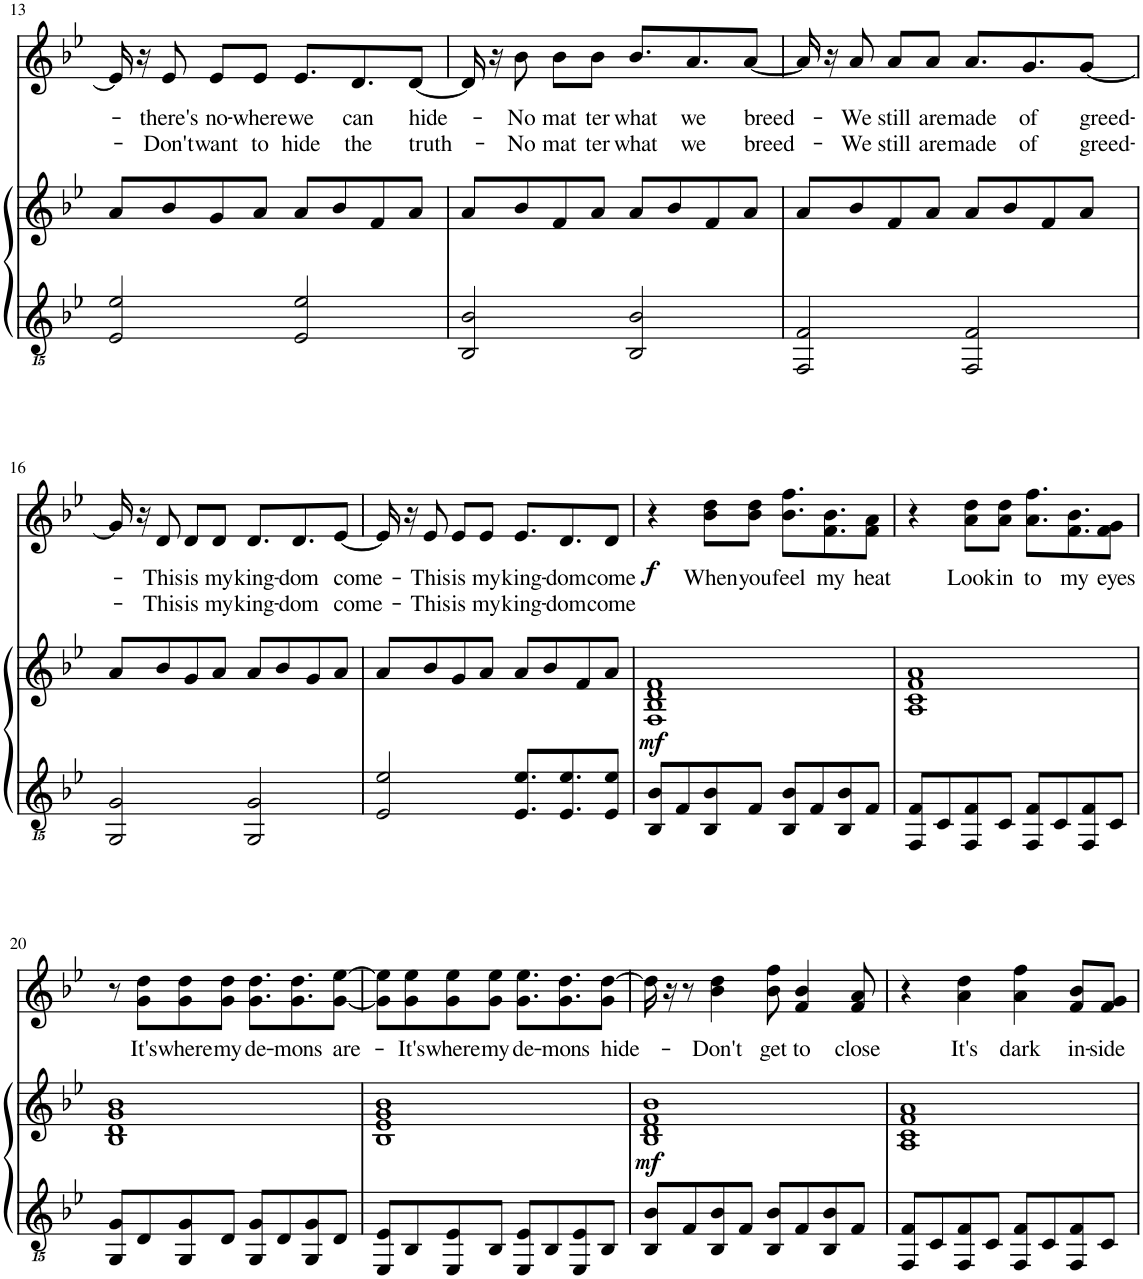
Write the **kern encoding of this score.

**kern	**kern	**dynam	**kern	**text	**text	**dynam
*part2	*part2	*part2	*part1	*part1	*part1	*part1
*staff3	*staff2	*staff2/3	*staff1	*staff1	*staff1	*staff1
*I"Piano	*	*	*I"Chant	*	*	*
*I'Pno	*	*	*	*	*	*
!!LO:PB:g=z
*clefGvv2	*clefG2	*	*clefG2	*	*	*
*k[b-e-]	*k[b-e-]	*	*k[b-e-]	*	*	*
*M4/4	*M4/4	*	*M4/4	*	*	*
=13	=13	=13	=13	=13	=13	=13
2EE-/ 2E-/	8a/L	.	16e-/]	.	.	.
.	.	.	16r	.	.	.
!	!	!	!	!LO:LY:b	!LO:LY:b	!
.	8b-/	.	8e-/	-there's	-Don't	.
!	!	!	!	!LO:LY:b	!LO:LY:b	!
.	8g/	.	8e-/L	no-	want	.
!	!	!	!	!LO:LY:b	!LO:LY:b	!
.	8a/J	.	8e-/J	-where	to	.
!	!	!	!	!LO:LY:b	!LO:LY:b	!
2EE-/ 2E-/	8a/L	.	8.e-/L	we	hide	.
.	8b-/	.	.	.	.	.
!	!	!	!	!LO:LY:b	!LO:LY:b	!
.	.	.	8.d/	can	the	.
.	8f/	.	.	.	.	.
!	!	!	!	!LO:LY:b	!LO:LY:b	!
.	8a/J	.	[8d/J	hide-	truth-	.
=14	=14	=14	=14	=14	=14	=14
2BBB-/ 2BB-/	8a/L	.	16d/]	.	.	.
.	.	.	16r	.	.	.
!	!	!	!	!LO:LY:b	!LO:LY:b	!
.	8b-/	.	8b-\	-No	-No	.
!	!	!	!	!LO:LY:b	!LO:LY:b	!
.	8f/	.	8b-\L	mat	mat	.
!	!	!	!	!LO:LY:b	!LO:LY:b	!
.	8a/J	.	8b-\J	ter	ter	.
!	!	!	!	!LO:LY:b	!LO:LY:b	!
2BBB-/ 2BB-/	8a/L	.	8.b-/L	what	what	.
.	8b-/	.	.	.	.	.
!	!	!	!	!LO:LY:b	!LO:LY:b	!
.	.	.	8.a/	we	we	.
.	8f/	.	.	.	.	.
!	!	!	!	!LO:LY:b	!LO:LY:b	!
.	8a/J	.	[8a/J	breed-	breed-	.
=15	=15	=15	=15	=15	=15	=15
2FFF/ 2FF/	8a/L	.	16a/]	.	.	.
.	.	.	16r	.	.	.
!	!	!	!	!LO:LY:b	!LO:LY:b	!
.	8b-/	.	8a/	-We	-We	.
!	!	!	!	!LO:LY:b	!LO:LY:b	!
.	8f/	.	8a/L	still	still	.
!	!	!	!	!LO:LY:b	!LO:LY:b	!
.	8a/J	.	8a/J	are	are	.
!	!	!	!	!LO:LY:b	!LO:LY:b	!
2FFF/ 2FF/	8a/L	.	8.a/L	made	made	.
.	8b-/	.	.	.	.	.
!	!	!	!	!LO:LY:b	!LO:LY:b	!
.	.	.	8.g/	of	of	.
.	8f/	.	.	.	.	.
!	!	!	!	!LO:LY:b	!LO:LY:b	!
.	8a/J	.	[8g/J	greed-	greed-	.
!!LO:LB:g=z
=16	=16	=16	=16	=16	=16	=16
2GGG/ 2GG/	8a/L	.	16g/]	.	.	.
.	.	.	16r	.	.	.
!	!	!	!	!LO:LY:b	!LO:LY:b	!
.	8b-/	.	8d/	-This	-This	.
!	!	!	!	!LO:LY:b	!LO:LY:b	!
.	8g/	.	8d/L	is	is	.
!	!	!	!	!LO:LY:b	!LO:LY:b	!
.	8a/J	.	8d/J	my	my	.
!	!	!	!	!LO:LY:b	!LO:LY:b	!
2GGG/ 2GG/	8a/L	.	8.d/L	king-	king-	.
.	8b-/	.	.	.	.	.
!	!	!	!	!LO:LY:b	!LO:LY:b	!
.	.	.	8.d/	-dom	-dom	.
.	8g/	.	.	.	.	.
!	!	!	!	!LO:LY:b	!LO:LY:b	!
.	8a/J	.	[8e-/J	come-	come-	.
=17	=17	=17	=17	=17	=17	=17
2EE-/ 2E-/	8a/L	.	16e-/]	.	.	.
.	.	.	16r	.	.	.
!	!	!	!	!LO:LY:b	!LO:LY:b	!
.	8b-/	.	8e-/	-This	-This	.
!	!	!	!	!LO:LY:b	!LO:LY:b	!
.	8g/	.	8e-/L	is	is	.
!	!	!	!	!LO:LY:b	!LO:LY:b	!
.	8a/J	.	8e-/J	my	my	.
!	!	!	!	!LO:LY:b	!LO:LY:b	!
8.EE-/ 8.E-/L	8a/L	.	8.e-/L	king-	king-	.
.	8b-/	.	.	.	.	.
!	!	!	!	!LO:LY:b	!LO:LY:b	!
8.EE-/ 8.E-/	.	.	8.d/	-dom	-dom	.
.	8f/	.	.	.	.	.
!	!	!	!	!LO:LY:b	!LO:LY:b	!
8EE-/ 8E-/J	8a/J	.	8d/J	come	come	.
=18	=18	=18	=18	=18	=18	=18
!	!	!LO:DY:b	!	!	!	!LO:DY:b
8BBB-/ 8BB-/L	1F 1B- 1d 1f	mf	4r	.	.	f
8FF/	.	.	.	.	.	.
!	!	!	!	!LO:LY:b	!	!
8BBB-/ 8BB-/	.	.	8b-\ 8dd\L	When	.	.
!	!	!	!	!LO:LY:b	!	!
8FF/J	.	.	8b-\ 8dd\J	you	.	.
!	!	!	!	!LO:LY:b	!	!
8BBB-/ 8BB-/L	.	.	8.b-\ 8.ff\L	feel	.	.
8FF/	.	.	.	.	.	.
!	!	!	!	!LO:LY:b	!	!
.	.	.	8.f\ 8.b-\	my	.	.
8BBB-/ 8BB-/	.	.	.	.	.	.
!	!	!	!	!LO:LY:b	!	!
8FF/J	.	.	8f\ 8a\J	heat	.	.
=19	=19	=19	=19	=19	=19	=19
8FFF/ 8FF/L	1A 1c 1f 1a	.	4r	.	.	.
8CC/	.	.	.	.	.	.
!	!	!	!	!LO:LY:b	!	!
8FFF/ 8FF/	.	.	8a\ 8dd\L	Look	.	.
!	!	!	!	!LO:LY:b	!	!
8CC/J	.	.	8a\ 8dd\J	in	.	.
!	!	!	!	!LO:LY:b	!	!
8FFF/ 8FF/L	.	.	8.a\ 8.ff\L	to	.	.
8CC/	.	.	.	.	.	.
!	!	!	!	!LO:LY:b	!	!
.	.	.	8.f\ 8.b-\	my	.	.
8FFF/ 8FF/	.	.	.	.	.	.
!	!	!	!	!LO:LY:b	!	!
8CC/J	.	.	8f\ 8g\J	eyes	.	.
!!LO:LB:g=z
=20	=20	=20	=20	=20	=20	=20
8GGG/ 8GG/L	1B- 1d 1g 1b-	.	8r	.	.	.
!	!	!	!	!LO:LY:b	!	!
8DD/	.	.	8g\ 8dd\L	It's	.	.
!	!	!	!	!LO:LY:b	!	!
8GGG/ 8GG/	.	.	8g\ 8dd\	where	.	.
!	!	!	!	!LO:LY:b	!	!
8DD/J	.	.	8g\ 8dd\J	my	.	.
!	!	!	!	!LO:LY:b	!	!
8GGG/ 8GG/L	.	.	8.g\ 8.dd\L	de-	.	.
8DD/	.	.	.	.	.	.
!	!	!	!	!LO:LY:b	!	!
.	.	.	8.g\ 8.dd\	-mons	.	.
8GGG/ 8GG/	.	.	.	.	.	.
!	!	!	!	!LO:LY:b	!	!
8DD/J	.	.	[8g\ [8ee-\J	are-	.	.
=21	=21	=21	=21	=21	=21	=21
8EEE-/ 8EE-/L	1B- 1e- 1g 1b-	.	8g\] 8ee-\]L	.	.	.
!	!	!	!	!LO:LY:b	!	!
8BBB-/	.	.	8g\ 8ee-\	-It's	.	.
!	!	!	!	!LO:LY:b	!	!
8EEE-/ 8EE-/	.	.	8g\ 8ee-\	where	.	.
!	!	!	!	!LO:LY:b	!	!
8BBB-/J	.	.	8g\ 8ee-\J	my	.	.
!	!	!	!	!LO:LY:b	!	!
8EEE-/ 8EE-/L	.	.	8.g\ 8.ee-\L	de-	.	.
8BBB-/	.	.	.	.	.	.
!	!	!	!	!LO:LY:b	!	!
.	.	.	8.g\ 8.dd\	-mons	.	.
8EEE-/ 8EE-/	.	.	.	.	.	.
!	!	!	!	!LO:LY:b	!	!
8BBB-/J	.	.	8g\ [8dd\J	hide-	.	.
=22	=22	=22	=22	=22	=22	=22
!	!	!LO:DY:b	!	!	!	!
8BBB-/ 8BB-/L	1B- 1d 1f 1b-	mf	16dd\]	.	.	.
.	.	.	16r	.	.	.
8FF/	.	.	8r	.	.	.
!	!	!	!	!LO:LY:b	!	!
8BBB-/ 8BB-/	.	.	4b-\ 4dd\	-Don't	.	.
8FF/J	.	.	.	.	.	.
!	!	!	!	!LO:LY:b	!	!
8BBB-/ 8BB-/L	.	.	8b-\ 8ff\	get	.	.
!	!	!	!	!LO:LY:b	!	!
8FF/	.	.	4f/ 4b-/	to	.	.
8BBB-/ 8BB-/	.	.	.	.	.	.
!	!	!	!	!LO:LY:b	!	!
8FF/J	.	.	8f/ 8a/	close	.	.
=23	=23	=23	=23	=23	=23	=23
8FFF/ 8FF/L	1A 1c 1f 1a	.	4r	.	.	.
8CC/	.	.	.	.	.	.
!	!	!	!	!LO:LY:b	!	!
8FFF/ 8FF/	.	.	4a\ 4dd\	It's	.	.
8CC/J	.	.	.	.	.	.
!	!	!	!	!LO:LY:b	!	!
8FFF/ 8FF/L	.	.	4a\ 4ff\	dark	.	.
8CC/	.	.	.	.	.	.
!	!	!	!	!LO:LY:b	!	!
8FFF/ 8FF/	.	.	8f/ 8b-/L	in-	.	.
!	!	!	!	!LO:LY:b	!	!
8CC/J	.	.	8f/ 8g/J	-side	.	.
=	=	=	=	=	=	=
*-	*-	*-	*-	*-	*-	*-
